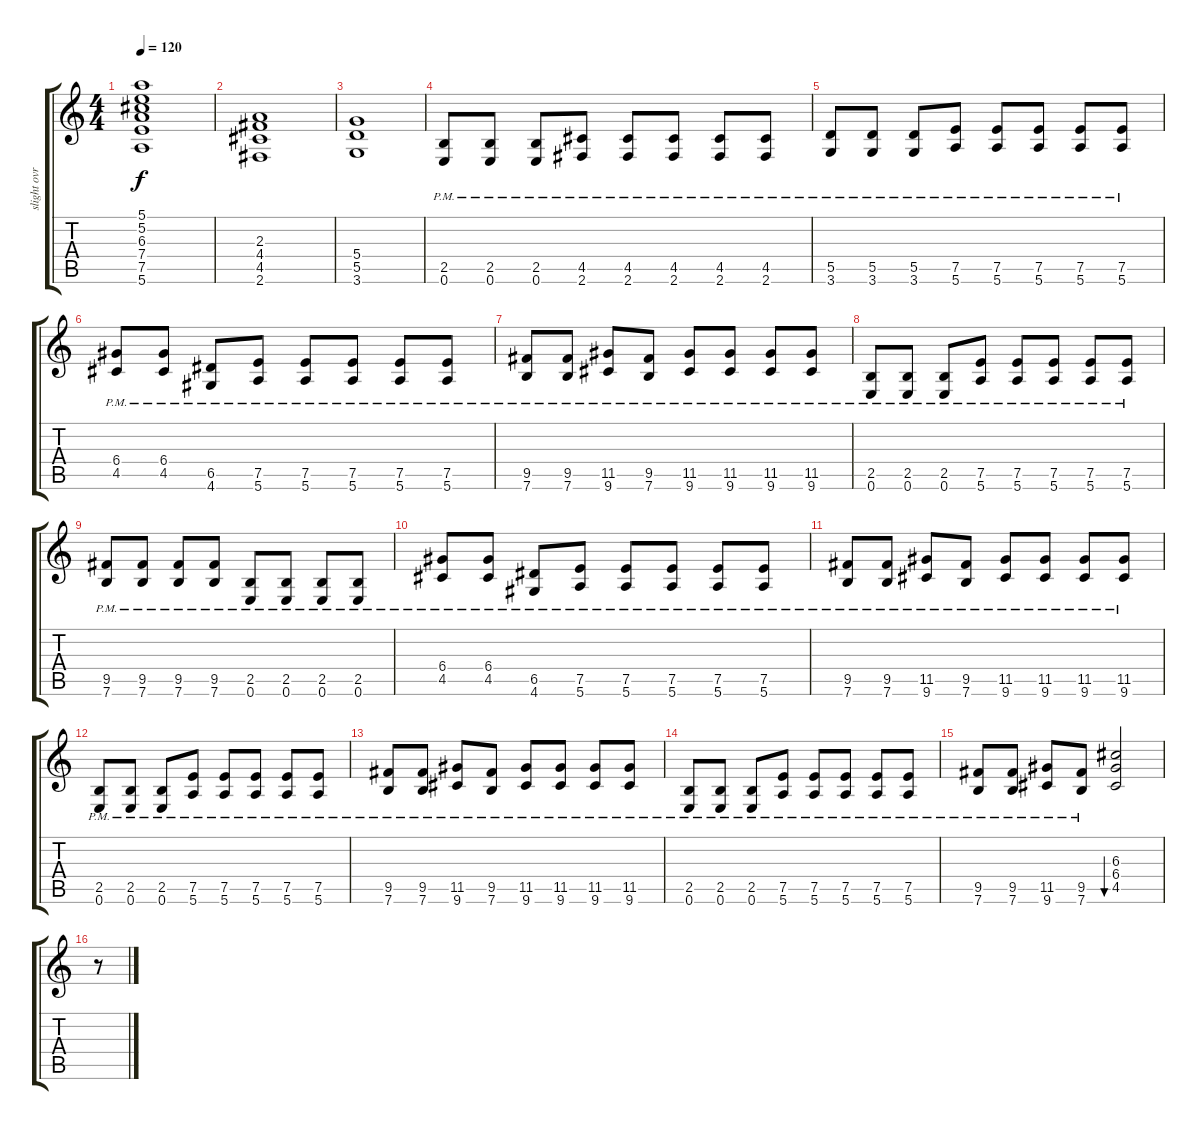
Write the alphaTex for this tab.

\track ("slight ovrdrive" "slight ovr") {instrument overdrivenguitar}
\staff {score tabs}
\tuning (E4 B3 G3 D3 A2 E2) {hide}
\ts (4 4)
\tempo 120
\clef g2
\ks c
(5.1 5.2 6.3 7.4 7.5 5.6).1{dy f} |
(2.3 4.4 4.5 2.6).1 |
(5.4 5.5 3.6).1 |
(2.5 0.6{pm}).8 (2.5 0.6{pm}).8 (2.5 0.6{pm}).8 (4.5 2.6{pm}).8 (4.5 2.6{pm}).8 (4.5 2.6{pm}).8 (4.5 2.6{pm}).8 (4.5 2.6{pm}).8 |
(5.5 3.6{pm}).8 (5.5 3.6{pm}).8 (5.5 3.6{pm}).8 (7.5 5.6{pm}).8 (7.5 5.6{pm}).8 (7.5 5.6{pm}).8 (7.5 5.6{pm}).8 (7.5 5.6{pm}).8 |
(6.4{pm} 4.5{pm}).8 (6.4{pm} 4.5{pm}).8 (6.5{pm} 4.6{pm}).8 (7.5{pm} 5.6{pm}).8 (7.5{pm} 5.6{pm}).8 (7.5{pm} 5.6{pm}).8 (7.5{pm} 5.6{pm}).8 (7.5{pm} 5.6{pm}).8 |
(9.5{pm} 7.6{pm}).8 (9.5{pm} 7.6{pm}).8 (11.5{pm} 9.6{pm}).8 (9.5{pm} 7.6{pm}).8 (11.5{pm} 9.6{pm}).8 (11.5{pm} 9.6{pm}).8 (11.5{pm} 9.6{pm}).8 (11.5{pm} 9.6{pm}).8 |
(2.5{pm} 0.6{pm}).8 (2.5{pm} 0.6{pm}).8 (2.5{pm} 0.6{pm}).8 (7.5{pm} 5.6{pm}).8 (7.5{pm} 5.6{pm}).8 (7.5{pm} 5.6{pm}).8 (7.5{pm} 5.6{pm}).8 (7.5{pm} 5.6{pm}).8 |
(9.5{pm} 7.6{pm}).8 (9.5{pm} 7.6{pm}).8 (9.5{pm} 7.6{pm}).8 (9.5{pm} 7.6{pm}).8 (2.5{pm} 0.6{pm}).8 (2.5{pm} 0.6{pm}).8 (2.5{pm} 0.6{pm}).8 (2.5 0.6{pm}).8 |
(6.4{pm} 4.5{pm}).8 (6.4{pm} 4.5{pm}).8 (6.5{pm} 4.6{pm}).8 (7.5{pm} 5.6{pm}).8 (7.5{pm} 5.6{pm}).8 (7.5{pm} 5.6{pm}).8 (7.5{pm} 5.6{pm}).8 (7.5{pm} 5.6{pm}).8 |
(9.5{pm} 7.6{pm}).8 (9.5{pm} 7.6{pm}).8 (11.5{pm} 9.6{pm}).8 (9.5{pm} 7.6{pm}).8 (11.5{pm} 9.6{pm}).8 (11.5{pm} 9.6{pm}).8 (11.5{pm} 9.6{pm}).8 (11.5{pm} 9.6{pm}).8 |
(2.5 0.6{pm}).8 (2.5 0.6{pm}).8 (2.5 0.6{pm}).8 (7.5 5.6{pm}).8 (7.5 5.6{pm}).8 (7.5 5.6{pm}).8 (7.5 5.6{pm}).8 (7.5 5.6{pm}).8 |
(9.5 7.6{pm}).8 (9.5 7.6{pm}).8 (11.5 9.6{pm}).8 (9.5 7.6{pm}).8 (11.5 9.6{pm}).8 (11.5 9.6{pm}).8 (11.5 9.6{pm}).8 (11.5 9.6{pm}).8 |
(2.5 0.6{pm}).8 (2.5 0.6{pm}).8 (2.5 0.6{pm}).8 (7.5 5.6{pm}).8 (7.5 5.6{pm}).8 (7.5 5.6{pm}).8 (7.5 5.6{pm}).8 (7.5 5.6{pm}).8 |
(9.5 7.6{pm}).8 (9.5 7.6{pm}).8 (11.5 9.6{pm}).8 (9.5 7.6{pm}).8 (6.3 6.4 4.5).2{bu 60} |
r.8
